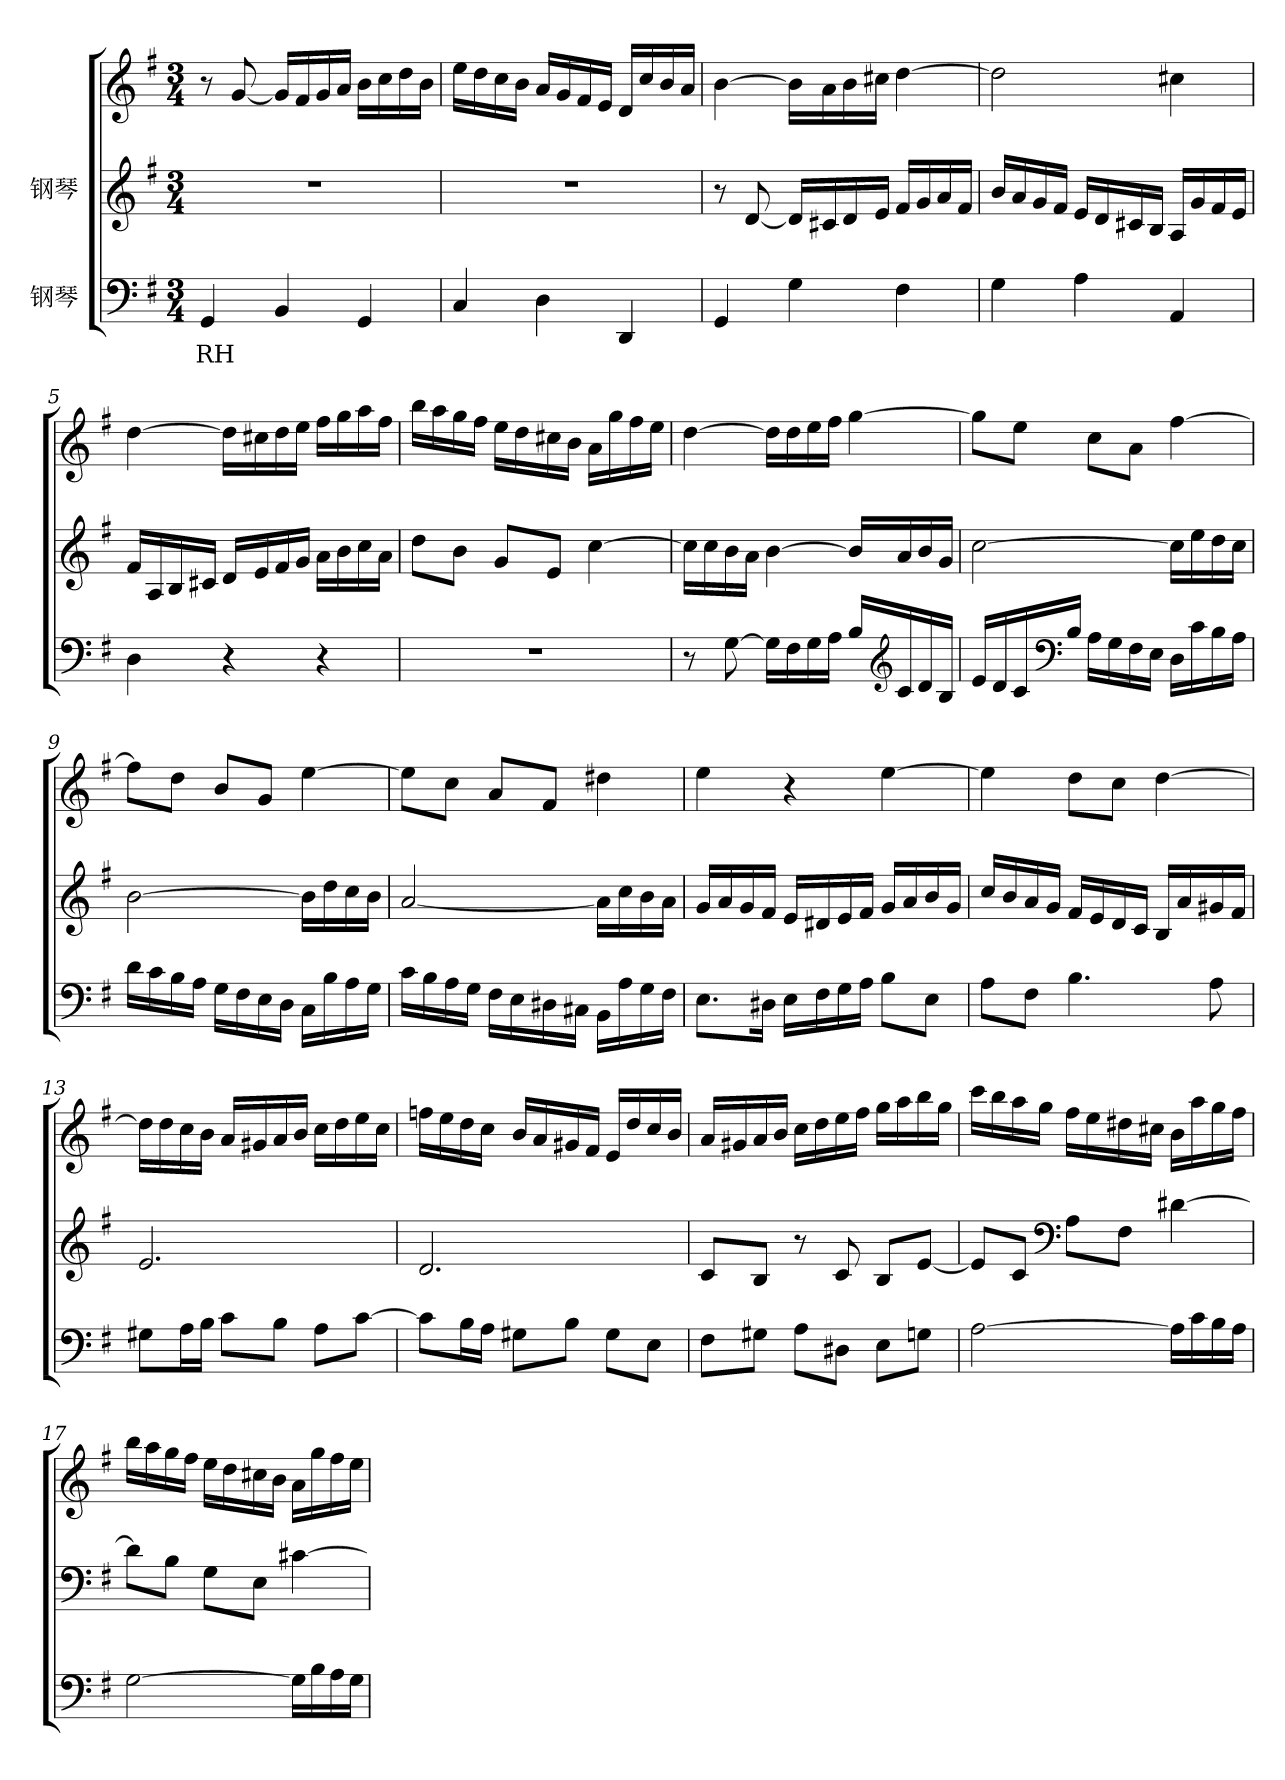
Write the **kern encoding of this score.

**kern	**text	**kern	**kern
*part2	*part2	*part1	*part1
*staff3	*staff3	*staff2	*staff1
*I"钢琴	*	*I"钢琴	*
*clefF4	*	*clefG2	*clefG2
*k[f#]	*	*k[f#]	*k[f#]
*M3/4	*	*M3/4	*M3/4
*MM100	*	*MM100	*MM100
=1	=1	=1	=1
4GG/	RH	2.r	8r
.	.	.	[8g/
4BB/	.	.	16g/LL]
.	.	.	16f#/
.	.	.	16g/
.	.	.	16a/JJ
4GG/	.	.	16b\LL
.	.	.	16cc\
.	.	.	16dd\
.	.	.	16b\JJ
=2	=2	=2	=2
4C/	.	2.r	16ee\LL
.	.	.	16dd\
.	.	.	16cc\
.	.	.	16b\JJ
4D\	.	.	16a/LL
.	.	.	16g/
.	.	.	16f#/
.	.	.	16e/JJ
4DD/	.	.	16d/LL
.	.	.	16cc/
.	.	.	16b/
.	.	.	16a/JJ
=3	=3	=3	=3
4GG/	.	8r	[4b\
.	.	[8d/	.
4G\	.	16d/LL]	16b\LL]
.	.	16c#X/	16a\
.	.	16d/	16b\
.	.	16e/JJ	16cc#X\JJ
4F#\	.	16f#/LL	[4dd\
.	.	16g/	.
.	.	16a/	.
.	.	16f#/JJ	.
!!LO:LB:g=z
=4	=4	=4	=4
4G\	.	16b/LL	2dd\]
.	.	16a/	.
.	.	16g/	.
.	.	16f#/JJ	.
4A\	.	16e/LL	.
.	.	16d/	.
.	.	16c#X/	.
.	.	16B/JJ	.
4AA/	.	16A/LL	4cc#X\
.	.	16g/	.
.	.	16f#/	.
.	.	16e/JJ	.
=5	=5	=5	=5
4D\	.	16f#/LL	[4dd\
.	.	16A/	.
.	.	16B/	.
.	.	16c#X/JJ	.
4r	.	16d/LL	16dd\LL]
.	.	16e/	16cc#X\
.	.	16f#/	16dd\
.	.	16g/JJ	16ee\JJ
4r	.	16a\LL	16ff#\LL
.	.	16b\	16gg\
.	.	16cc\	16aa\
.	.	16a\JJ	16ff#\JJ
=6	=6	=6	=6
2.r	.	8dd\L	16bb\LL
.	.	.	16aa\
.	.	8b\J	16gg\
.	.	.	16ff#\JJ
.	.	8g/L	16ee\LL
.	.	.	16dd\
.	.	8e/J	16cc#X\
.	.	.	16b\JJ
.	.	[4cc\	16a\LL
.	.	.	16gg\
.	.	.	16ff#\
.	.	.	16ee\JJ
!!LO:LB:g=z
=7	=7	=7	=7
8r	.	16cc\LL]	[4dd\
.	.	16cc\	.
[8G\	.	16b\	.
.	.	16a\JJ	.
16G\LL]	.	[4b\	16dd\LL]
16F#\	.	.	16dd\
16G\	.	.	16ee\
16A\JJ	.	.	16ff#\JJ
16B/LL	.	16b/LL]	[4gg\
*clefG2	*	*	*
16c/	.	16a/	.
16d/	.	16b/	.
16B/JJ	.	16g/JJ	.
=8	=8	=8	=8
16e/LL	.	[2cc\	8gg\L]
16d/	.	.	.
16c/	.	.	8ee\J
*clefF4	*	*	*
16B/JJ	.	.	.
16A\LL	.	.	8cc\L
16G\	.	.	.
16F#\	.	.	8a\J
16E\JJ	.	.	.
16D\LL	.	16cc\LL]	[4ff#\
16c\	.	16ee\	.
16B\	.	16dd\	.
16A\JJ	.	16cc\JJ	.
=9	=9	=9	=9
16d\LL	.	[2b\	8ff#\L]
16c\	.	.	.
16B\	.	.	8dd\J
16A\JJ	.	.	.
16G\LL	.	.	8b/L
16F#\	.	.	.
16E\	.	.	8g/J
16D\JJ	.	.	.
16C\LL	.	16b\LL]	[4ee\
16B\	.	16dd\	.
16A\	.	16cc\	.
16G\JJ	.	16b\JJ	.
!!LO:LB:g=z
=10	=10	=10	=10
16c\LL	.	[2a/	8ee\L]
16B\	.	.	.
16A\	.	.	8cc\J
16G\JJ	.	.	.
16F#\LL	.	.	8a/L
16E\	.	.	.
16D#X\	.	.	8f#/J
16C#X\JJ	.	.	.
16BB\LL	.	16a\LL]	4dd#X\
16A\	.	16cc\	.
16G\	.	16b\	.
16F#\JJ	.	16a\JJ	.
=11	=11	=11	=11
8.E\L	.	16g/LL	4ee\
.	.	16a/	.
.	.	16g/	.
16D#X\Jk	.	16f#/JJ	.
16E\LL	.	16e/LL	4r
16F#\	.	16d#X/	.
16G\	.	16e/	.
16A\JJ	.	16f#/JJ	.
8B\L	.	16g/LL	[4ee\
.	.	16a/	.
8E\J	.	16b/	.
.	.	16g/JJ	.
=12	=12	=12	=12
8A\L	.	16cc/LL	4ee\]
.	.	16b/	.
8F#\J	.	16a/	.
.	.	16g/JJ	.
4.B\	.	16f#/LL	8dd\L
.	.	16e/	.
.	.	16d/	8cc\J
.	.	16c/JJ	.
.	.	16B/LL	[4dd\
.	.	16a/	.
8A\	.	16g#X/	.
.	.	16f#/JJ	.
!!LO:PB:g=z
=13	=13	=13	=13
8G#X\L	.	2.e/	16dd\LL]
.	.	.	16dd\
16A\L	.	.	16cc\
16B\JJ	.	.	16b\JJ
8c\L	.	.	16a/LL
.	.	.	16g#X/
8B\J	.	.	16a/
.	.	.	16b/JJ
8A\L	.	.	16cc\LL
.	.	.	16dd\
[8c\J	.	.	16ee\
.	.	.	16cc\JJ
=14	=14	=14	=14
8c\L]	.	2.d/	16ffn\LL
.	.	.	16ee\
16B\L	.	.	16dd\
16A\JJ	.	.	16cc\JJ
8G#X\L	.	.	16b/LL
.	.	.	16a/
8B\J	.	.	16g#X/
.	.	.	16f#/JJ
8G#\L	.	.	16e/LL
.	.	.	16dd/
8E\J	.	.	16cc/
.	.	.	16b/JJ
=15	=15	=15	=15
8F#\L	.	8c/L	16a/LL
.	.	.	16g#X/
8G#X\J	.	8B/J	16a/
.	.	.	16b/JJ
8A\L	.	8r	16cc\LL
.	.	.	16dd\
8D#X\J	.	8c/	16ee\
.	.	.	16ff#\JJ
8E\L	.	8B/L	16gg\LL
.	.	.	16aa\
8Gn\J	.	[8e/J	16bb\
.	.	.	16gg\JJ
!!LO:LB:g=z
=16	=16	=16	=16
[2A\	.	8e/L]	16ccc\LL
.	.	.	16bb\
.	.	8c/J	16aa\
.	.	.	16gg\JJ
*	*	*clefF4	*
.	.	8A\L	16ff#\LL
.	.	.	16ee\
.	.	8F#\J	16dd#X\
.	.	.	16cc#X\JJ
16A\LL]	.	[4d#X\	16b\LL
16c\	.	.	16aa\
16B\	.	.	16gg\
16A\JJ	.	.	16ff#\JJ
=17	=17	=17	=17
[2G\	.	8d#\L]	16bb\LL
.	.	.	16aa\
.	.	8B\J	16gg\
.	.	.	16ff#\JJ
.	.	8G\L	16ee\LL
.	.	.	16dd\
.	.	8E\J	16cc#X\
.	.	.	16b\JJ
16G\LL]	.	[4c#X\	16a\LL
16B\	.	.	16gg\
16A\	.	.	16ff#\
16G\JJ	.	.	16ee\JJ
=	=	=	=
*-	*-	*-	*-
